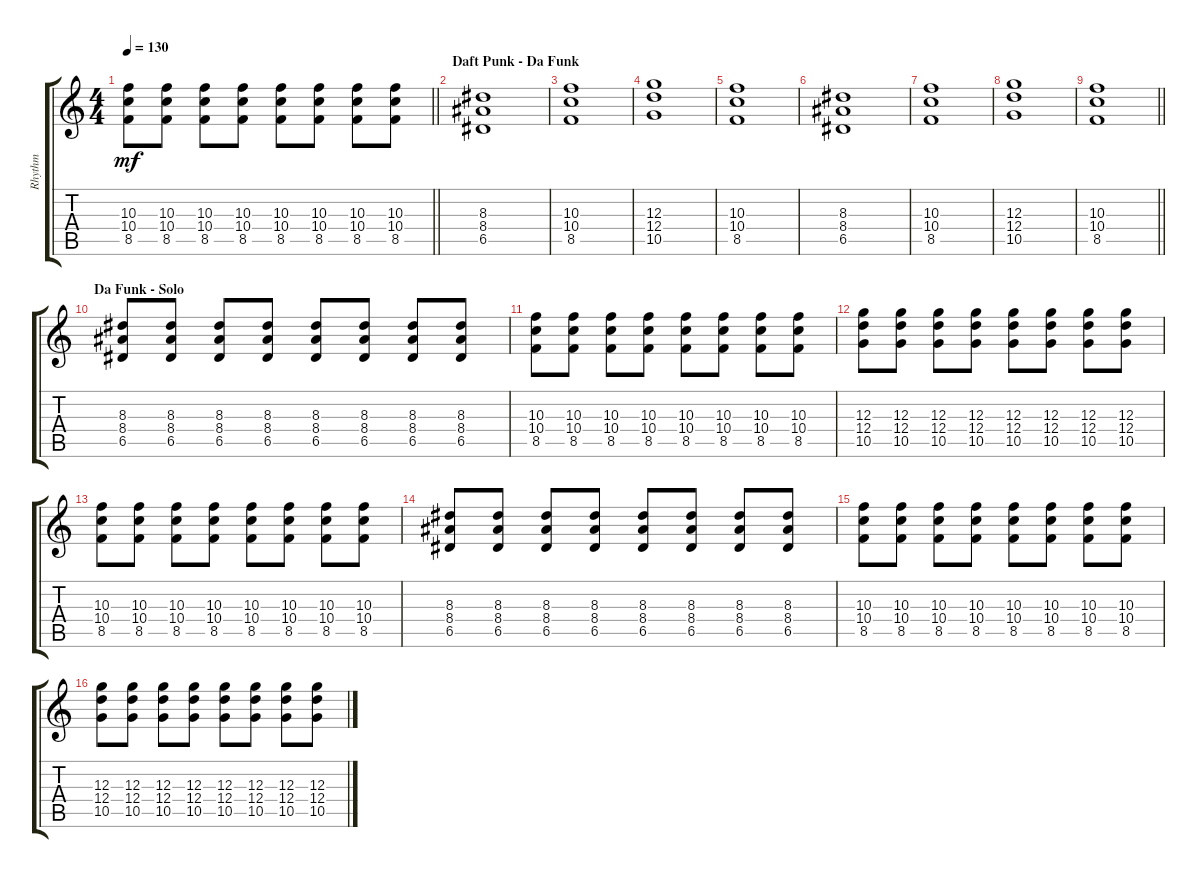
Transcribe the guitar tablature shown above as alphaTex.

\track ("Rhythm" "Rhythm") {instrument distortionguitar}
\staff {score tabs}
\tuning (E4 B3 G3 D3 A2 E2) {hide}
\ts (4 4)
\tempo 130
\clef g2
\barLineRight lightlight
\ks c
(10.3 10.4 8.5).8{dy mf} (10.3 10.4 8.5).8 (10.3 10.4 8.5).8 (10.3 10.4 8.5).8 (10.3 10.4 8.5).8 (10.3 10.4 8.5).8 (10.3 10.4 8.5).8 (10.3 10.4 8.5).8 |
\section ("" "Daft Punk - Da Funk ")
(8.3 8.4 6.5).1 |
(10.3 10.4 8.5).1 |
(12.3 12.4 10.5).1 |
(10.3 10.4 8.5).1 |
(8.3 8.4 6.5).1 |
(10.3 10.4 8.5).1 |
(12.3 12.4 10.5).1 |
\barLineRight lightlight
(10.3 10.4 8.5).1 |
\section ("" "Da Funk - Solo")
(8.3 8.4 6.5).8 (8.3 8.4 6.5).8 (8.3 8.4 6.5).8 (8.3 8.4 6.5).8 (8.3 8.4 6.5).8 (8.3 8.4 6.5).8 (8.3 8.4 6.5).8 (8.3 8.4 6.5).8 |
(10.3 10.4 8.5).8 (10.3 10.4 8.5).8 (10.3 10.4 8.5).8 (10.3 10.4 8.5).8 (10.3 10.4 8.5).8 (10.3 10.4 8.5).8 (10.3 10.4 8.5).8 (10.3 10.4 8.5).8 |
(12.3 12.4 10.5).8 (12.3 12.4 10.5).8 (12.3 12.4 10.5).8 (12.3 12.4 10.5).8 (12.3 12.4 10.5).8 (12.3 12.4 10.5).8 (12.3 12.4 10.5).8 (12.3 12.4 10.5).8 |
(10.3 10.4 8.5).8 (10.3 10.4 8.5).8 (10.3 10.4 8.5).8 (10.3 10.4 8.5).8 (10.3 10.4 8.5).8 (10.3 10.4 8.5).8 (10.3 10.4 8.5).8 (10.3 10.4 8.5).8 |
(8.3 8.4 6.5).8 (8.3 8.4 6.5).8 (8.3 8.4 6.5).8 (8.3 8.4 6.5).8 (8.3 8.4 6.5).8 (8.3 8.4 6.5).8 (8.3 8.4 6.5).8 (8.3 8.4 6.5).8 |
(10.3 10.4 8.5).8 (10.3 10.4 8.5).8 (10.3 10.4 8.5).8 (10.3 10.4 8.5).8 (10.3 10.4 8.5).8 (10.3 10.4 8.5).8 (10.3 10.4 8.5).8 (10.3 10.4 8.5).8 |
(12.3 12.4 10.5).8 (12.3 12.4 10.5).8 (12.3 12.4 10.5).8 (12.3 12.4 10.5).8 (12.3 12.4 10.5).8 (12.3 12.4 10.5).8 (12.3 12.4 10.5).8 (12.3 12.4 10.5).8
